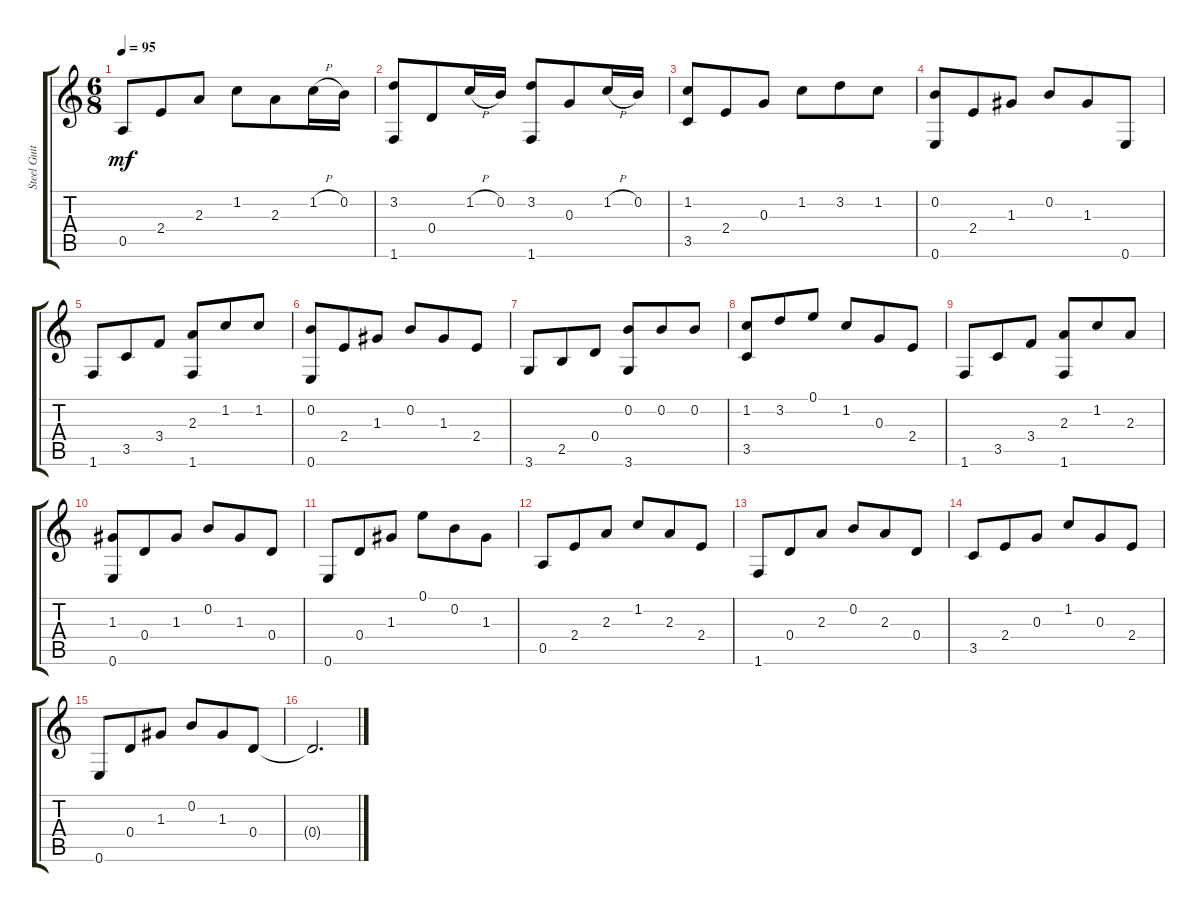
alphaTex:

\track ("Steel Guitar" "Steel Guit") {instrument acousticguitarsteel}
\staff {score tabs}
\tuning (E4 B3 G3 D3 A2 E2) {hide}
\ts (6 8)
\tempo 95
\clef g2
\ks c
0.5.8{dy mf} 2.4.8 2.3.8 1.2.8 2.3.8 1.2{h}.16 0.2.16 |
(3.2 1.6).8 0.4.8 1.2{h}.16 0.2.16 (3.2 1.6).8 0.3.8 1.2{h}.16 0.2.16 |
(1.2 3.5).8 2.4.8 0.3.8 1.2.8 3.2.8 1.2.8 |
(0.2 0.6).8 2.4.8 1.3.8 0.2.8 1.3.8 0.6.8 |
1.6.8 3.5.8 3.4.8 (2.3 1.6).8 1.2.8 1.2.8 |
(0.2 0.6).8 2.4.8 1.3.8 0.2.8 1.3.8 2.4.8 |
3.6.8 2.5.8 0.4.8 (0.2 3.6).8 0.2.8 0.2.8 |
(1.2 3.5).8 3.2.8 0.1.8 1.2.8 0.3.8 2.4.8 |
1.6.8 3.5.8 3.4.8 (2.3 1.6).8 1.2.8 2.3.8 |
(1.3 0.6).8 0.4.8 1.3.8 0.2.8 1.3.8 0.4.8 |
0.6.8 0.4.8 1.3.8 0.1.8 0.2.8 1.3.8 |
0.5.8 2.4.8 2.3.8 1.2.8 2.3.8 2.4.8 |
1.6.8 0.4.8 2.3.8 0.2.8 2.3.8 0.4.8 |
3.5.8 2.4.8 0.3.8 1.2.8 0.3.8 2.4.8 |
0.6.8 0.4.8 1.3.8 0.2.8 1.3.8 0.4.8 |
0.4{t}.2{d}
